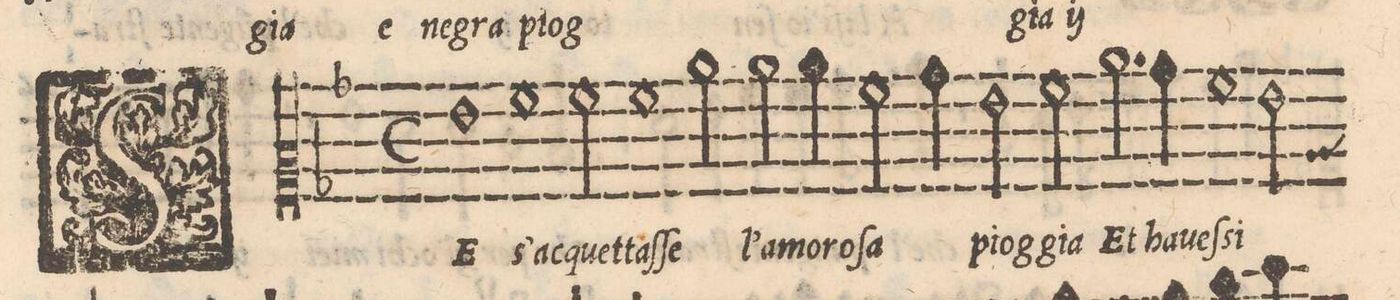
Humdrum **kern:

**kern	**text
*I"ALTO	*
*clefC2	*
*k[b-]	*
*met(C)	*
*M2/1	*
1g	SE
1a	s'ac-
=2-	=2-
2a\	-quet-
1a	-taſ-
2cc\	-ſe
=3-	=3-
2cc\	l'a-
4cc\	-mo-
2a\	-ro-
4b-\	-ſa
2g\	piog-
=4-	=4-
2a\	-gia
2.cc\	Et
4b-\	ba-
1a\	-ueſ-
=5-	=5-
*-	*-
